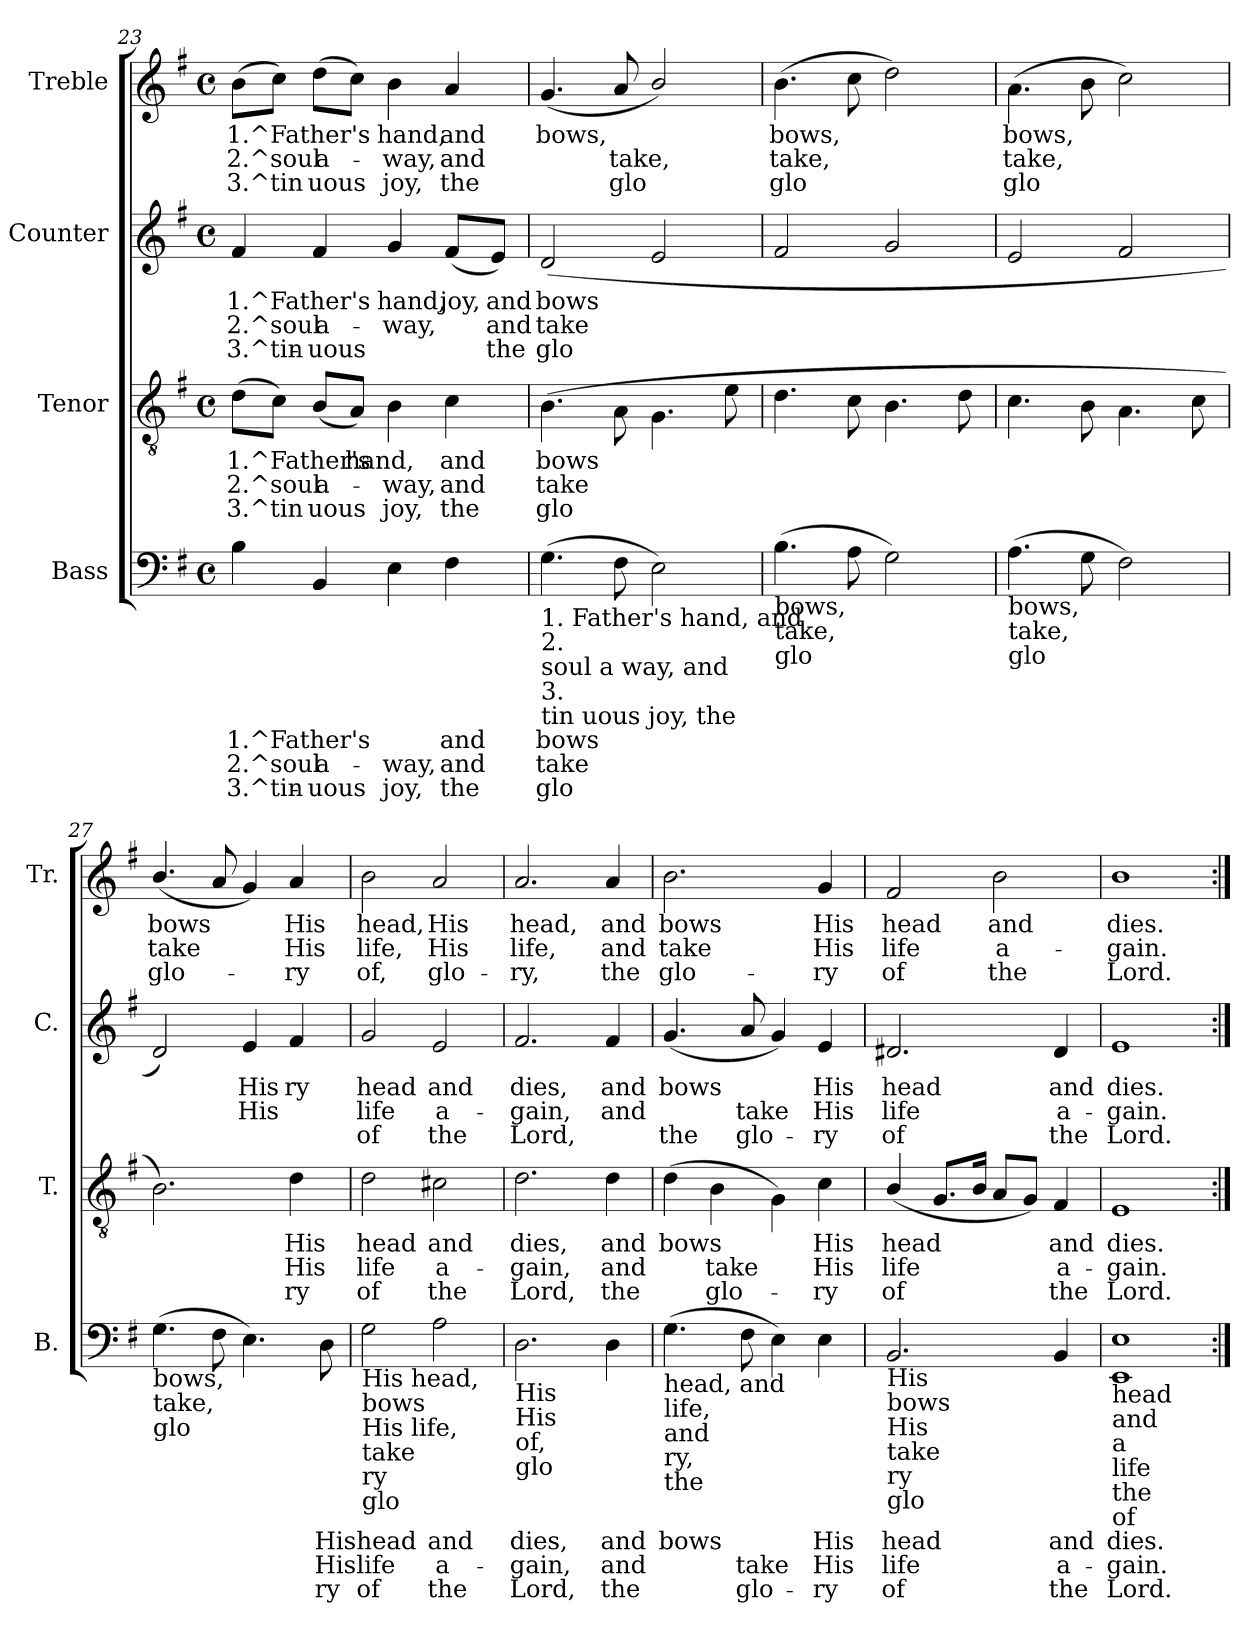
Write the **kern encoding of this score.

**kern	**text	**text	**text	**kern	**text	**text	**text	**kern	**text	**text	**text	**kern	**text	**text	**text
*part4	*part4	*part4	*part4	*part3	*part3	*part3	*part3	*part2	*part2	*part2	*part2	*part1	*part1	*part1	*part1
*staff4	*staff4	*staff4	*staff4	*staff3	*staff3	*staff3	*staff3	*staff2	*staff2	*staff2	*staff2	*staff1	*staff1	*staff1	*staff1
*I"Bass	*	*	*	*I"Tenor	*	*	*	*I"Counter	*	*	*	*I"Treble	*	*	*
*I'B.	*	*	*	*I'T.	*	*	*	*I'C.	*	*	*	*I'Tr.	*	*	*
!!LO:PB:g=z
*clefF4	*	*	*	*clefGv2	*	*	*	*clefG2	*	*	*	*clefG2	*	*	*
*k[f#]	*	*	*	*k[f#]	*	*	*	*k[f#]	*	*	*	*k[f#]	*	*	*
*G:	*	*	*	*G:	*	*	*	*G:	*	*	*	*G:	*	*	*
*M4/4	*	*	*	*M4/4	*	*	*	*M4/4	*	*	*	*M4/4	*	*	*
*met(c)	*	*	*	*met(c)	*	*	*	*met(c)	*	*	*	*met(c)	*	*	*
=23	=23	=23	=23	=23	=23	=23	=23	=23	=23	=23	=23	=23	=23	=23	=23
!	!LO:LY:a:rj	!LO:LY:a:rj	!LO:LY:b:rj	!	!LO:LY:b:rj	!LO:LY:b:rj	!LO:LY:b:rj	!	!LO:LY:b:rj	!LO:LY:b:rj	!LO:LY:b:rj	!	!LO:LY:b:rj	!LO:LY:b:rj	!LO:LY:b:rj
4B\	-1.^Father's	2.^soul	3.^tin-	(>8d\L	-1.^Father's	2.^soul	3.^tin-	4f#/	1.^Father's	2.^soul	3.^tin-	(>8b\L	1.^Father's	2.^soul	3.^tin-
!	!	!	!	!	!LO:LY:b:rj	!LO:LY:b:rj	!LO:LY:b:rj	!	!	!	!	!	!LO:LY:b:rj	!LO:LY:b:rj	!LO:LY:b:rj
.	.	.	.	8c\J)	-	-	--	.	.	.	.	8cc\J)	-	-	--
!	!LO:LY:a:rj	!LO:LY:a:rj	!LO:LY:b:rj	!	!LO:LY:b:rj	!LO:LY:b:rj	!LO:LY:b:rj	!	!LO:LY:b:rj	!LO:LY:b:rj	!LO:LY:b:rj	!	!LO:LY:b:rj	!LO:LY:b:rj	!LO:LY:b:rj
4BB/	-	a-	-uous	(<8B/L	-	a-	-uous	4f#/	-	a-	-uous	(>8dd\L	-	a-	-uous
!	!	!	!	!	!LO:LY:b:rj	!LO:LY:b:rj	!LO:LY:b:rj	!	!	!	!	!	!LO:LY:b:rj	!LO:LY:b:rj	!LO:LY:b:rj
.	.	.	.	8A/J)	hand,	.	.	.	.	.	.	8cc\J)	.	.	.
!	!LO:LY:a:rj	!LO:LY:a:rj	!LO:LY:b:rj	!	!LO:LY:b:rj	!LO:LY:b:rj	!LO:LY:b:rj	!	!LO:LY:b:rj	!LO:LY:b:rj	!LO:LY:b:rj	!	!LO:LY:b:rj	!LO:LY:b:rj	!LO:LY:b:rj
4E\	.	way,	joy,	4B\	.	way,	joy,	4g/	hand,	way,	.	4b\	hand,	way,	joy,
!	!LO:LY:a:rj	!LO:LY:a:rj	!LO:LY:b:rj	!	!LO:LY:b:rj	!LO:LY:b:rj	!LO:LY:b:rj	!	!LO:LY:b:rj	!LO:LY:b:rj	!LO:LY:b:rj	!	!LO:LY:b:rj	!LO:LY:b:rj	!LO:LY:b:rj
4F#\	and	and	the	4c\	and	and	the	(<8f#/L	joy,	.	.	4a/	and	and	the
!	!	!	!	!	!	!	!	!	!LO:LY:b:rj	!LO:LY:b:rj	!LO:LY:b:rj	!	!	!	!
.	.	.	.	.	.	.	.	8e/J)	and	and	the	.	.	.	.
=24	=24	=24	=24	=24	=24	=24	=24	=24	=24	=24	=24	=24	=24	=24	=24
!LO:TX:b:t=1. Father's hand, and	!	!	!	!	!	!	!	!	!	!	!	!	!	!	!
!LO:TX:b:t=2.	!	!	!	!	!	!	!	!	!	!	!	!	!	!	!
!LO:TX:b:t=soul a way, and	!	!	!	!	!	!	!	!	!	!	!	!	!	!	!
!LO:TX:b:t=3.	!	!	!	!	!	!	!	!	!	!	!	!	!	!	!
!LO:TX:b:t=tin uous joy, the	!	!	!	!	!	!	!	!	!	!	!	!	!	!	!
!	!LO:LY:a:rj	!LO:LY:a:rj	!LO:LY:b:rj	!	!LO:LY:b:rj	!LO:LY:b:rj	!LO:LY:b:rj	!	!LO:LY:b:rj	!LO:LY:b:rj	!LO:LY:b:rj	!	!LO:LY:b:rj	!LO:LY:b:rj	!LO:LY:b:rj
(>4.G\	bows	take	glo-	(>4.B\	bows	take	glo-	(<2d/	bows	take	glo-	(<4.g/	bows,	.	.
!	!LO:LY:a:rj	!LO:LY:a:rj	!LO:LY:b:rj	!	!LO:LY:b:rj	!LO:LY:b:rj	!LO:LY:b:rj	!	!	!	!	!	!LO:LY:b:rj	!LO:LY:b:rj	!LO:LY:b:rj
8F#\	--	-	-	8A\	--	-	-	.	.	.	.	8a/	.	take,	glo-
!	!LO:LY:a:rj	!LO:LY:a:rj	!LO:LY:b:rj	!	!LO:LY:b:rj	!LO:LY:b:rj	!LO:LY:b:rj	!	!LO:LY:b:rj	!LO:LY:b:rj	!LO:LY:b:rj	!	!LO:LY:b:rj	!LO:LY:b:rj	!LO:LY:b:rj
2E\)	--	-	-	4.G\	--	-	-	2e/	-	.	-	2b/)	-	.	-
!	!	!	!	!	!LO:LY:b:rj	!LO:LY:b:rj	!LO:LY:b:rj	!	!	!	!	!	!	!	!
.	.	.	.	8e\	--	-	-	.	.	.	.	.	.	.	.
=25	=25	=25	=25	=25	=25	=25	=25	=25	=25	=25	=25	=25	=25	=25	=25
!LO:TX:b:t=bows,	!	!	!	!	!	!	!	!	!	!	!	!	!	!	!
!LO:TX:b:t=take,	!	!	!	!	!	!	!	!	!	!	!	!	!	!	!
!LO:TX:b:t=glo	!	!	!	!	!	!	!	!	!	!	!	!	!	!	!
!	!LO:LY:a:rj	!	!	!	!LO:LY:b:rj	!	!	!	!LO:LY:b:rj	!	!	!	!LO:LY:b:rj	!LO:LY:b:rj	!LO:LY:b:rj
(>4.B\	--	.	.	4.d\	--	.	.	2f#/	-	.	.	(>4.b\	-bows,	take,	glo-
!	!LO:LY:a:rj	!	!	!	!LO:LY:b:rj	!	!	!	!	!	!	!	!LO:LY:b:rj	!LO:LY:b:rj	!LO:LY:b:rj
8A\	--	.	.	8c\	--	.	.	.	.	.	.	8cc\	-	.	-
!	!LO:LY:a:rj	!	!	!	!LO:LY:b:rj	!	!	!	!LO:LY:b:rj	!	!	!	!LO:LY:b:rj	!LO:LY:b:rj	!LO:LY:b:rj
2G\)	--	.	.	4.B\	--	.	.	2g/	.	.	.	2dd\)	-	.	-
!	!	!	!	!	!LO:LY:b:rj	!	!	!	!	!	!	!	!	!	!
.	.	.	.	8d\	--	.	.	.	.	.	.	.	.	.	.
=26	=26	=26	=26	=26	=26	=26	=26	=26	=26	=26	=26	=26	=26	=26	=26
!LO:TX:b:t=bows,	!	!	!	!	!	!	!	!	!	!	!	!	!	!	!
!LO:TX:b:t=take,	!	!	!	!	!	!	!	!	!	!	!	!	!	!	!
!LO:TX:b:t=glo	!	!	!	!	!	!	!	!	!	!	!	!	!	!	!
!	!LO:LY:a:rj	!	!	!	!LO:LY:b:rj	!	!	!	!LO:LY:b:rj	!	!	!	!LO:LY:b:rj	!LO:LY:b:rj	!LO:LY:b:rj
(>4.A\	--	.	.	4.c\	--	.	.	2e/	.	.	.	(>4.a\	-bows,	take,	glo-
!	!LO:LY:a:rj	!	!	!	!LO:LY:b:rj	!	!	!	!	!	!	!	!LO:LY:b:rj	!LO:LY:b:rj	!LO:LY:b:rj
8G\	--	.	.	8B\	--	.	.	.	.	.	.	8b\	-	.	-
!	!LO:LY:a:rj	!	!	!	!LO:LY:b:rj	!	!	!	!LO:LY:b:rj	!	!	!	!LO:LY:b:rj	!LO:LY:b:rj	!LO:LY:b:rj
2F#\)	--	.	.	4.A\	--	.	.	2f#/	.	.	.	2cc\)	-	.	-
!	!	!	!	!	!LO:LY:b:rj	!	!	!	!	!	!	!	!	!	!
.	.	.	.	8c\	--	.	.	.	.	.	.	.	.	.	.
=27	=27	=27	=27	=27	=27	=27	=27	=27	=27	=27	=27	=27	=27	=27	=27
!LO:TX:b:t=bows,	!	!	!	!	!	!	!	!	!	!	!	!	!	!	!
!LO:TX:b:t=take,	!	!	!	!	!	!	!	!	!	!	!	!	!	!	!
!LO:TX:b:t=glo	!	!	!	!	!	!	!	!	!	!	!	!	!	!	!
!	!LO:LY:a:rj	!LO:LY:a:rj	!LO:LY:b:rj	!	!LO:LY:b:rj	!LO:LY:b:rj	!LO:LY:b:rj	!	!LO:LY:b:rj	!LO:LY:b:rj	!	!	!LO:LY:b:rj	!LO:LY:b:rj	!LO:LY:b:rj
(>4.G\	-	.	.	2.B\)	-	.	.	2d/)	-	-	.	(<4.b/	-bows	take	glo-
!	!LO:LY:a:rj	!LO:LY:a:rj	!LO:LY:b:rj	!	!	!	!	!	!	!	!	!	!LO:LY:b:rj	!LO:LY:b:rj	!LO:LY:b:rj
8F#\	.	.	.	.	.	.	.	.	.	.	.	8a/	--	-	.
!	!LO:LY:a:rj	!LO:LY:a:rj	!LO:LY:b:rj	!	!	!	!	!	!LO:LY:b:rj	!LO:LY:b:rj	!	!	!LO:LY:b:rj	!LO:LY:b:rj	!LO:LY:b:rj
4.E\)	.	.	.	.	.	.	.	4e/	His	His	.	4g/)	-	-	.
!	!	!	!	!	!LO:LY:b:rj	!LO:LY:b:rj	!LO:LY:b:rj	!	!LO:LY:b:rj	!LO:LY:b:rj	!	!	!LO:LY:b:rj	!LO:LY:b:rj	!LO:LY:b:rj
.	.	.	.	4d\	His	His	ry	4f#/	ry	.	.	4a/	His	His	ry
!	!LO:LY:a:rj	!LO:LY:a:rj	!LO:LY:b:rj	!	!	!	!	!	!	!	!	!	!	!	!
8D\	His	His	ry	.	.	.	.	.	.	.	.	.	.	.	.
=28	=28	=28	=28	=28	=28	=28	=28	=28	=28	=28	=28	=28	=28	=28	=28
!LO:TX:b:t=His head,	!	!	!	!	!	!	!	!	!	!	!	!	!	!	!
!LO:TX:b:t=bows	!	!	!	!	!	!	!	!	!	!	!	!	!	!	!
!LO:TX:b:t=His life,	!	!	!	!	!	!	!	!	!	!	!	!	!	!	!
!LO:TX:b:t=take	!	!	!	!	!	!	!	!	!	!	!	!	!	!	!
!LO:TX:b:t=ry	!	!	!	!	!	!	!	!	!	!	!	!	!	!	!
!LO:TX:b:t=glo	!	!	!	!	!	!	!	!	!	!	!	!	!	!	!
!	!LO:LY:a:rj	!LO:LY:a:rj	!LO:LY:b:rj	!	!LO:LY:b:rj	!LO:LY:b:rj	!LO:LY:b:rj	!	!LO:LY:b:rj	!LO:LY:b:rj	!LO:LY:b:rj	!	!LO:LY:b:rj	!LO:LY:b:rj	!LO:LY:b:rj
2G\	head	life	of	2d\	head	life	of	2g/	head	life	of	2b\	head,	life,	of,
!	!LO:LY:a:rj	!LO:LY:a:rj	!LO:LY:b:rj	!	!LO:LY:b:rj	!LO:LY:b:rj	!LO:LY:b:rj	!	!LO:LY:b:rj	!LO:LY:b:rj	!LO:LY:b:rj	!	!LO:LY:b:rj	!LO:LY:b:rj	!LO:LY:b:rj
2A\	and	a-	-the	2c#X\	and	a-	-the	2e/	and	a-	-the	2a/	His	His	glo-
=29	=29	=29	=29	=29	=29	=29	=29	=29	=29	=29	=29	=29	=29	=29	=29
!LO:TX:b:t=His	!	!	!	!	!	!	!	!	!	!	!	!	!	!	!
!LO:TX:b:t=His	!	!	!	!	!	!	!	!	!	!	!	!	!	!	!
!LO:TX:b:t=of,	!	!	!	!	!	!	!	!	!	!	!	!	!	!	!
!LO:TX:b:t=glo	!	!	!	!	!	!	!	!	!	!	!	!	!	!	!
!	!LO:LY:a:rj	!LO:LY:a:rj	!LO:LY:b:rj	!	!LO:LY:b:rj	!LO:LY:b:rj	!LO:LY:b:rj	!	!LO:LY:b:rj	!LO:LY:b:rj	!LO:LY:b:rj	!	!LO:LY:b:rj	!LO:LY:b:rj	!LO:LY:b:rj
2.D\	dies,	gain,	Lord,	2.d\	dies,	gain,	Lord,	2.f#/	dies,	gain,	Lord,	2.a/	-head,	life,	ry,
!	!LO:LY:a:rj	!LO:LY:a:rj	!LO:LY:b:rj	!	!LO:LY:b:rj	!LO:LY:b:rj	!LO:LY:b:rj	!	!LO:LY:b:rj	!LO:LY:b:rj	!LO:LY:b:rj	!	!LO:LY:b:rj	!LO:LY:b:rj	!LO:LY:b:rj
4D\	and	and	the	4d\	and	and	the	4f#/	and	and	.	4a/	and	and	the
=30	=30	=30	=30	=30	=30	=30	=30	=30	=30	=30	=30	=30	=30	=30	=30
!LO:TX:b:t=head, and	!	!	!	!	!	!	!	!	!	!	!	!	!	!	!
!LO:TX:b:t=life,	!	!	!	!	!	!	!	!	!	!	!	!	!	!	!
!LO:TX:b:t=and	!	!	!	!	!	!	!	!	!	!	!	!	!	!	!
!LO:TX:b:t=ry,	!	!	!	!	!	!	!	!	!	!	!	!	!	!	!
!LO:TX:b:t=the	!	!	!	!	!	!	!	!	!	!	!	!	!	!	!
!	!LO:LY:a:rj	!LO:LY:a:rj	!LO:LY:b:rj	!	!LO:LY:b:rj	!LO:LY:b:rj	!LO:LY:b:rj	!	!LO:LY:b:rj	!LO:LY:b:rj	!LO:LY:b:rj	!	!LO:LY:b:rj	!LO:LY:b:rj	!LO:LY:b:rj
(>4.G\	bows	.	.	(>4d\	bows	.	.	(<4.g/	bows	.	the	2.b\	bows	take	glo-
!	!	!	!	!	!LO:LY:b:rj	!LO:LY:b:rj	!LO:LY:b:rj	!	!	!	!	!	!	!	!
.	.	.	.	4B\	-	-take	glo-	.	.	.	.	.	.	.	.
!	!LO:LY:a:rj	!LO:LY:a:rj	!LO:LY:b:rj	!	!	!	!	!	!LO:LY:b:rj	!LO:LY:b:rj	!LO:LY:b:rj	!	!	!	!
8F#\	-	-take	glo-	.	.	.	.	8a/	-	-take	glo-	.	.	.	.
!	!LO:LY:a:rj	!LO:LY:a:rj	!LO:LY:b:rj	!	!LO:LY:b:rj	!LO:LY:b:rj	!LO:LY:b:rj	!	!LO:LY:b:rj	!LO:LY:b:rj	!LO:LY:b:rj	!	!	!	!
4E\)	--	-	.	4G\)	--	-	.	4g/)	--	-	.	.	.	.	.
!	!LO:LY:a:rj	!LO:LY:a:rj	!LO:LY:b:rj	!	!LO:LY:b:rj	!LO:LY:b:rj	!LO:LY:b:rj	!	!LO:LY:b:rj	!LO:LY:b:rj	!LO:LY:b:rj	!	!LO:LY:b:rj	!LO:LY:b:rj	!LO:LY:b:rj
4E\	His	His	ry	4c\	His	His	ry	4e/	His	His	ry	4g/	-His	His	ry
=31	=31	=31	=31	=31	=31	=31	=31	=31	=31	=31	=31	=31	=31	=31	=31
!LO:TX:b:t=His	!	!	!	!	!	!	!	!	!	!	!	!	!	!	!
!LO:TX:b:t=bows	!	!	!	!	!	!	!	!	!	!	!	!	!	!	!
!LO:TX:b:t=His	!	!	!	!	!	!	!	!	!	!	!	!	!	!	!
!LO:TX:b:t=take	!	!	!	!	!	!	!	!	!	!	!	!	!	!	!
!LO:TX:b:t=ry	!	!	!	!	!	!	!	!	!	!	!	!	!	!	!
!LO:TX:b:t=glo	!	!	!	!	!	!	!	!	!	!	!	!	!	!	!
!	!LO:LY:a:rj	!LO:LY:a:rj	!LO:LY:b:rj	!	!LO:LY:b:rj	!LO:LY:b:rj	!LO:LY:b:rj	!	!LO:LY:b:rj	!LO:LY:b:rj	!LO:LY:b:rj	!	!LO:LY:b:rj	!LO:LY:b:rj	!LO:LY:b:rj
2.BB/	head	life	of	(<4B/	head	life	of	2.d#X/	head	life	of	2f#/	head	life	of
!	!	!	!	!	!LO:LY:b:rj	!LO:LY:b:rj	!LO:LY:b:rj	!	!	!	!	!	!	!	!
.	.	.	.	8.G/L	.	.	-	.	.	.	.	.	.	.	.
!	!	!	!	!	!LO:LY:b:rj	!LO:LY:b:rj	!LO:LY:b:rj	!	!	!	!	!	!	!	!
.	.	.	.	16B/J	-	.	-	.	.	.	.	.	.	.	.
!	!	!	!	!	!LO:LY:b:rj	!LO:LY:b:rj	!LO:LY:b:rj	!	!	!	!	!	!LO:LY:b:rj	!LO:LY:b:rj	!LO:LY:b:rj
.	.	.	.	8A/L	-	.	-	.	.	.	.	2b\	and	a-	-the
!	!	!	!	!	!LO:LY:b:rj	!LO:LY:b:rj	!LO:LY:b:rj	!	!	!	!	!	!	!	!
.	.	.	.	8G/J)	-	.	-	.	.	.	.	.	.	.	.
!	!LO:LY:a:rj	!LO:LY:a:rj	!LO:LY:b:rj	!	!LO:LY:b:rj	!LO:LY:b:rj	!LO:LY:b:rj	!	!LO:LY:b:rj	!LO:LY:b:rj	!LO:LY:b:rj	!	!	!	!
4BB/	and	a-	-the	4F#/	-and	a-	-the	4d#/	and	a-	-the	.	.	.	.
=32	=32	=32	=32	=32	=32	=32	=32	=32	=32	=32	=32	=32	=32	=32	=32
!LO:TX:b:t=head	!	!	!	!	!	!	!	!	!	!	!	!	!	!	!
!LO:TX:b:t=and	!	!	!	!	!	!	!	!	!	!	!	!	!	!	!
!LO:TX:b:t=a	!	!	!	!	!	!	!	!	!	!	!	!	!	!	!
!LO:TX:b:t=life	!	!	!	!	!	!	!	!	!	!	!	!	!	!	!
!LO:TX:b:t=the	!	!	!	!	!	!	!	!	!	!	!	!	!	!	!
!LO:TX:b:t=of	!	!	!	!	!	!	!	!	!	!	!	!	!	!	!
!	!LO:LY:a:rj	!LO:LY:a:rj	!LO:LY:b:rj	!	!LO:LY:b:rj	!LO:LY:b:rj	!LO:LY:b:rj	!	!LO:LY:b:rj	!LO:LY:b:rj	!LO:LY:b:rj	!	!LO:LY:b:rj	!LO:LY:b:rj	!LO:LY:b:rj
1E 1EE	dies.	gain.	Lord.	1E	dies.	gain.	Lord.	1e	dies.	gain.	Lord.	1b	dies.	gain.	Lord.
=:|!	=:|!	=:|!	=:|!	=:|!	=:|!	=:|!	=:|!	=:|!	=:|!	=:|!	=:|!	=:|!	=:|!	=:|!	=:|!
*-	*-	*-	*-	*-	*-	*-	*-	*-	*-	*-	*-	*-	*-	*-	*-
